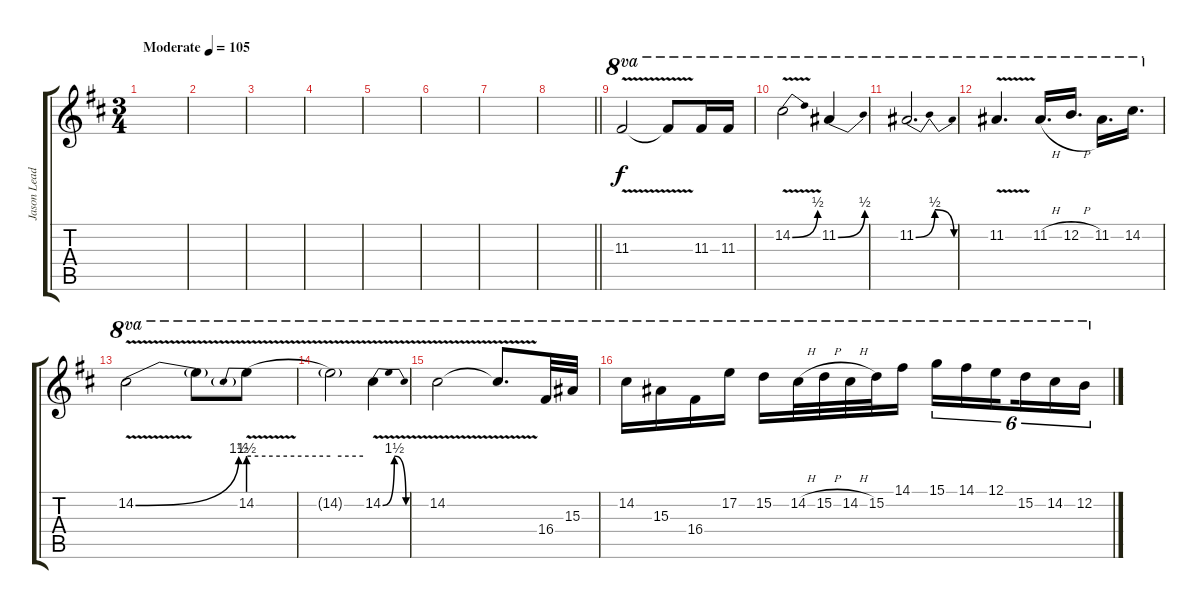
\track ("Jason Lead" "Jason Lead") {instrument overdrivenguitar}
\staff {score tabs}
\tuning (E4 B3 G3 D3 A2 E2) {hide}
\ts (3 4)
\section ("" "")
\tempo (105 "Moderate")
\clef g2
\ks bminor
|
|
|
|
|
|
|
\barLineRight lightlight
|
\section ("" "")
11.3{v}.2{ot 8va} 11.3{t}.8{ot 8va} 11.3.16{ot 8va} 11.3.16{ot 8va} |
14.2{be (bend 0 0 60 2) v}.2{ot 8va} 11.2{be (bend 0 0 60 2)}.4{ot 8va} |
11.2{be (bendrelease 0 0 5 2 45 2 60 0)}.2{d ot 8va} |
11.2{v}.4{d ot 8va} 11.2{h}.16{d ot 8va} 12.2{h}.16{d ot 8va} 11.2.16{d ot 8va} 14.2.16{d ot 8va} |
14.2{be (bend 0 0 60 6) v}.2{ot 8va} 14.2{t}.8{ot 8va} 14.2{be (prebend 0 6 60 6) v}.8{ot 8va} |
14.2{be (hold 0 6 60 6) v t}.2{ot 8va} 14.2{be (bendrelease 0 0 10 6 45 6 60 0) v}.4{ot 8va} |
14.2{v}.2{ot 8va} 14.2{t}.8{d ot 8va} 16.4.32{ot 8va} 15.3.32{ot 8va} |
14.2.16{ot 8va} 15.3.16{ot 8va} 16.4.16{ot 8va} 17.2.16{ot 8va} 15.2.16{ot 8va} 14.2{h}.32{ot 8va} 15.2{h}.32{ot 8va} 14.2{h}.32{ot 8va} 15.2.32{ot 8va} 14.1.16{ot 8va} 15.1.16{tu (6 4) ot 8va} 14.1.16{tu (6 4) ot 8va} 12.1.16{tu (6 4) ot 8va beam splitsecondary} 15.2.16{tu (6 4) ot 8va} 14.2.16{tu (6 4) ot 8va} 12.2.16{tu (6 4) ot 8va}
